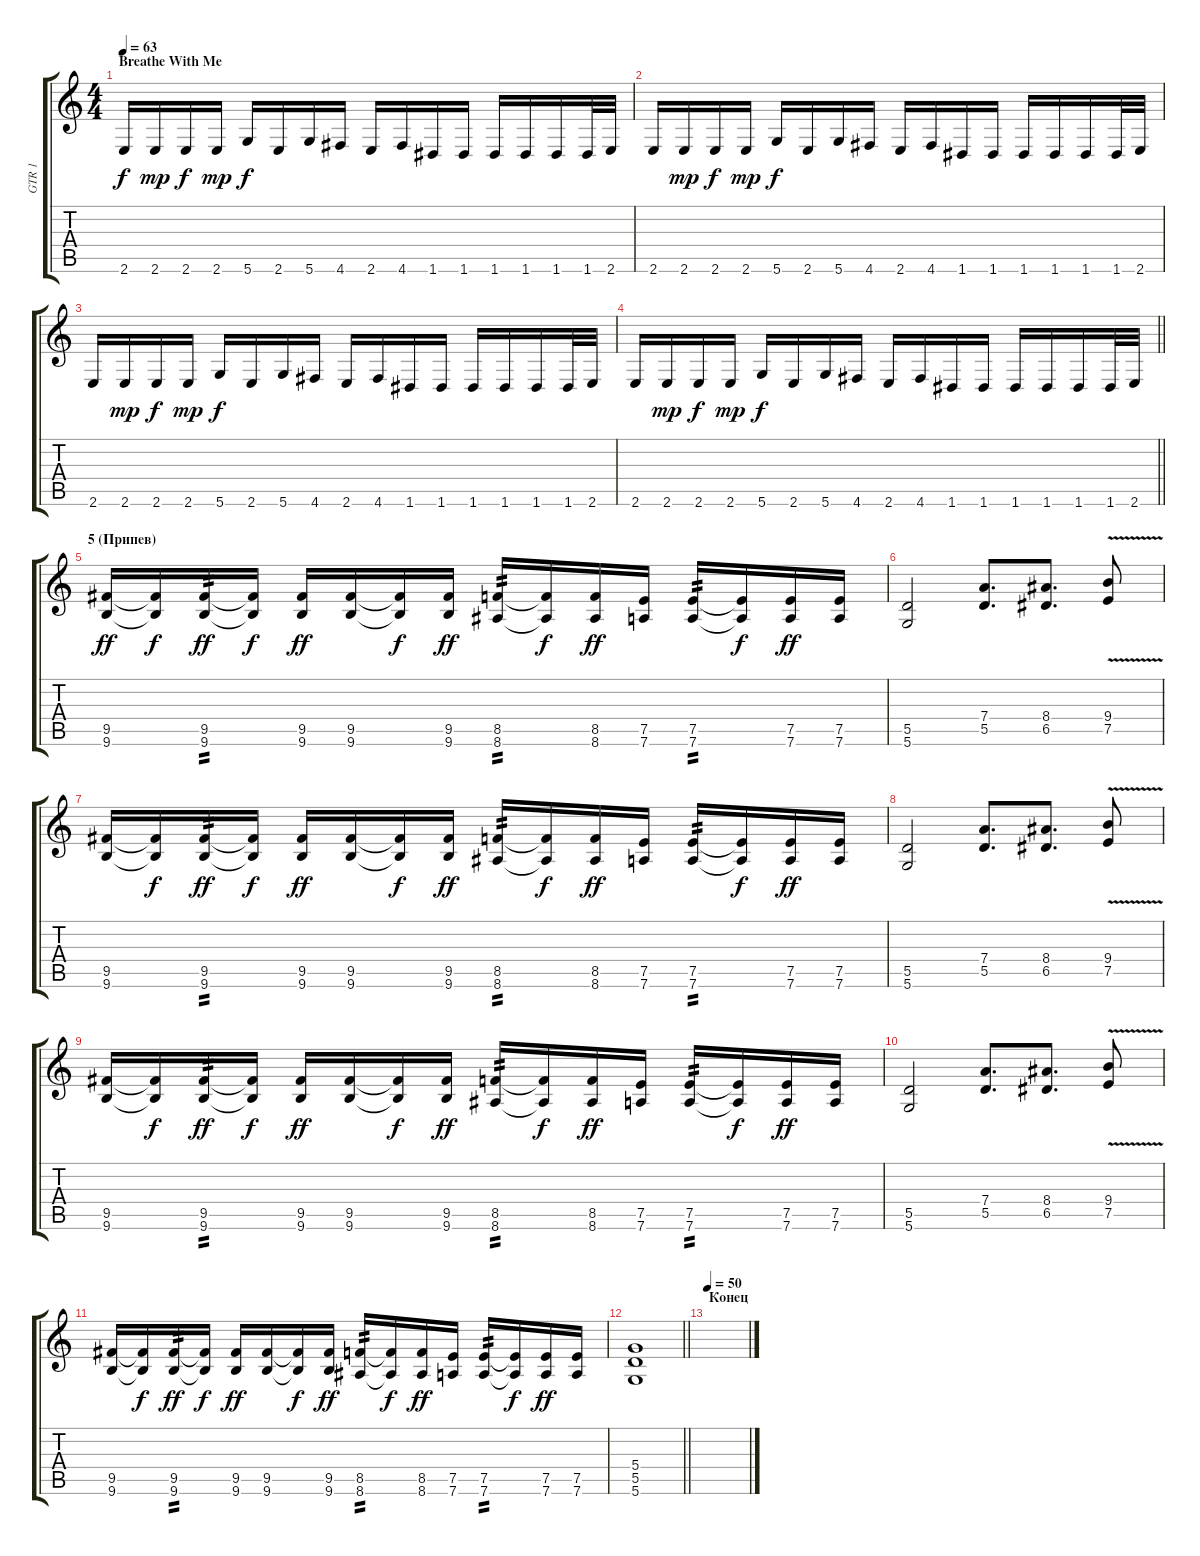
\track ("GTR 1" "GTR 1") {instrument distortionguitar}
\staff {score tabs}
\tuning (E4 B3 G3 D3 A2 D2) {hide}
\ts (4 4)
\section ("" "Breathe With Me")
\tempo 63
\clef g2
\ks c
2.6.16{dy f} 2.6.16{dy mp} 2.6.16{dy f} 2.6.16{dy mp} 5.6.16{dy f} 2.6.16 5.6.16 4.6.16 2.6.16 4.6.16 1.6.16 1.6.16 1.6.16 1.6.16 1.6.16 1.6.32 2.6.32 |
2.6.16 2.6.16{dy mp} 2.6.16{dy f} 2.6.16{dy mp} 5.6.16{dy f} 2.6.16 5.6.16 4.6.16 2.6.16 4.6.16 1.6.16 1.6.16 1.6.16 1.6.16 1.6.16 1.6.32 2.6.32 |
2.6.16 2.6.16{dy mp} 2.6.16{dy f} 2.6.16{dy mp} 5.6.16{dy f} 2.6.16 5.6.16 4.6.16 2.6.16 4.6.16 1.6.16 1.6.16 1.6.16 1.6.16 1.6.16 1.6.32 2.6.32 |
\barLineRight lightlight
2.6.16 2.6.16{dy mp} 2.6.16{dy f} 2.6.16{dy mp} 5.6.16{dy f} 2.6.16 5.6.16 4.6.16 2.6.16 4.6.16 1.6.16 1.6.16 1.6.16 1.6.16 1.6.16 1.6.32 2.6.32 |
\section ("" "5 (Припев)")
(9.5 9.6).16{dy ff instrument distortionguitar} (9.5{t} 9.6{t}).16{dy f} (9.5 9.6).16{tp 2 dy ff} (9.5{t} 9.6{t}).16{dy f} (9.5 9.6).16{dy ff} (9.5 9.6).16 (9.5{t} 9.6{t}).16{dy f} (9.5 9.6).16{dy ff} (8.5 8.6).16{tp 2} (8.5{t} 8.6{t}).16{dy f} (8.5 8.6).16{dy ff} (7.5 7.6).16 (7.5 7.6).16{tp 2} (7.5{t} 7.6{t}).16{dy f} (7.5 7.6).16{dy ff} (7.5 7.6).16 |
(5.5 5.6).2 (7.4 5.5).8{d} (8.4 6.5).8{d} (9.4 7.5{v}).8 |
(9.5 9.6).16{instrument distortionguitar} (9.5{t} 9.6{t}).16{dy f} (9.5 9.6).16{tp 2 dy ff} (9.5{t} 9.6{t}).16{dy f} (9.5 9.6).16{dy ff} (9.5 9.6).16 (9.5{t} 9.6{t}).16{dy f} (9.5 9.6).16{dy ff} (8.5 8.6).16{tp 2} (8.5{t} 8.6{t}).16{dy f} (8.5 8.6).16{dy ff} (7.5 7.6).16 (7.5 7.6).16{tp 2} (7.5{t} 7.6{t}).16{dy f} (7.5 7.6).16{dy ff} (7.5 7.6).16 |
(5.5 5.6).2 (7.4 5.5).8{d} (8.4 6.5).8{d} (9.4 7.5{v}).8 |
(9.5 9.6).16{instrument distortionguitar} (9.5{t} 9.6{t}).16{dy f} (9.5 9.6).16{tp 2 dy ff} (9.5{t} 9.6{t}).16{dy f} (9.5 9.6).16{dy ff} (9.5 9.6).16 (9.5{t} 9.6{t}).16{dy f} (9.5 9.6).16{dy ff} (8.5 8.6).16{tp 2} (8.5{t} 8.6{t}).16{dy f} (8.5 8.6).16{dy ff} (7.5 7.6).16 (7.5 7.6).16{tp 2} (7.5{t} 7.6{t}).16{dy f} (7.5 7.6).16{dy ff} (7.5 7.6).16 |
(5.5 5.6).2 (7.4 5.5).8{d} (8.4 6.5).8{d} (9.4 7.5{v}).8 |
(9.5 9.6).16{instrument distortionguitar} (9.5{t} 9.6{t}).16{dy f} (9.5 9.6).16{tp 2 dy ff} (9.5{t} 9.6{t}).16{dy f} (9.5 9.6).16{dy ff} (9.5 9.6).16 (9.5{t} 9.6{t}).16{dy f} (9.5 9.6).16{dy ff} (8.5 8.6).16{tp 2} (8.5{t} 8.6{t}).16{dy f} (8.5 8.6).16{dy ff} (7.5 7.6).16 (7.5 7.6).16{tp 2} (7.5{t} 7.6{t}).16{dy f} (7.5 7.6).16{dy ff} (7.5 7.6).16 |
\barLineRight lightlight
(5.4 5.5 5.6).1 |
\section ("" "Конец")
\tempo 50
